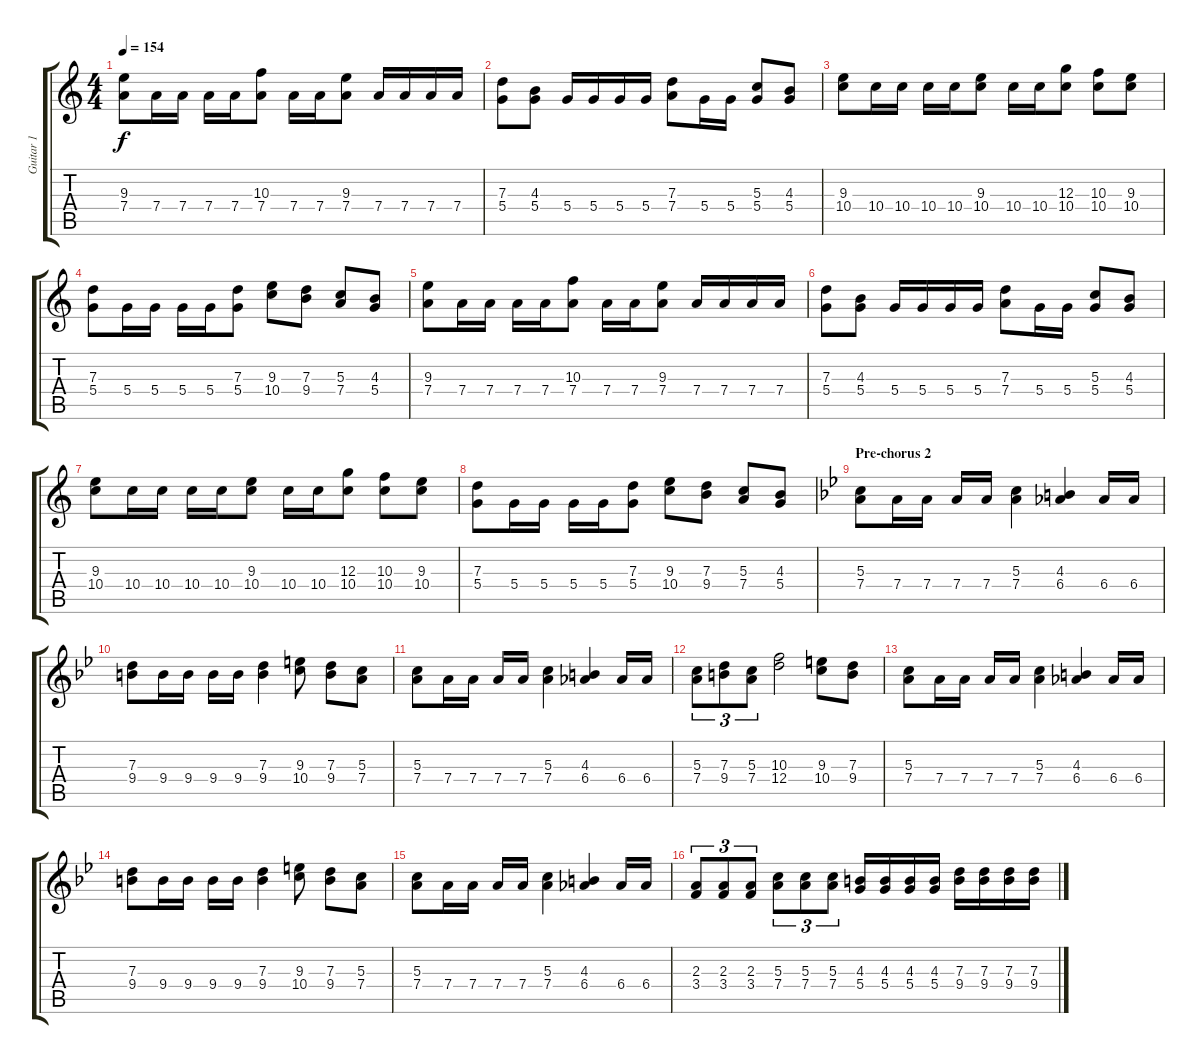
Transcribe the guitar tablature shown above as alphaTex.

\track ("Guitar 1" "Guitar 1") {instrument distortionguitar}
\staff {score tabs}
\tuning (E4 B3 G3 D3 A2 E2) {hide}
\ts (4 4)
\tempo 154
\clef g2
\ks c
(9.3 7.4).8{dy f} 7.4.16 7.4.16 7.4.16 7.4.16 (10.3 7.4).8 7.4.16 7.4.16 (9.3 7.4).8 7.4.16 7.4.16 7.4.16 7.4.16 |
(7.3 5.4).8 (4.3 5.4).8 5.4.16 5.4.16 5.4.16 5.4.16 (7.3 7.4).8 5.4.16 5.4.16 (5.3 5.4).8 (4.3 5.4).8 |
(9.3 10.4).8 10.4.16 10.4.16 10.4.16 10.4.16 (9.3 10.4).8 10.4.16 10.4.16 (12.3 10.4).8 (10.3 10.4).8 (9.3 10.4).8 |
(7.3 5.4).8 5.4.16 5.4.16 5.4.16 5.4.16 (7.3 5.4).8 (9.3 10.4).8 (7.3 9.4).8 (5.3 7.4).8 (4.3 5.4).8 |
(9.3 7.4).8 7.4.16 7.4.16 7.4.16 7.4.16 (10.3 7.4).8 7.4.16 7.4.16 (9.3 7.4).8 7.4.16 7.4.16 7.4.16 7.4.16 |
(7.3 5.4).8 (4.3 5.4).8 5.4.16 5.4.16 5.4.16 5.4.16 (7.3 7.4).8 5.4.16 5.4.16 (5.3 5.4).8 (4.3 5.4).8 |
(9.3 10.4).8 10.4.16 10.4.16 10.4.16 10.4.16 (9.3 10.4).8 10.4.16 10.4.16 (12.3 10.4).8 (10.3 10.4).8 (9.3 10.4).8 |
(7.3 5.4).8 5.4.16 5.4.16 5.4.16 5.4.16 (7.3 5.4).8 (9.3 10.4).8 (7.3 9.4).8 (5.3 7.4).8 (4.3 5.4).8 |
\section ("" "Pre-chorus 2")
\ks gminor
(5.3 7.4).8 7.4.16 7.4.16 7.4.16 7.4.16 (5.3 7.4).4 (4.3 6.4).4 6.4.16 6.4.16 |
(7.3 9.4).8 9.4.16 9.4.16 9.4.16 9.4.16 (7.3 9.4).4 (9.3 10.4).8 (7.3 9.4).8 (5.3 7.4).8 |
(5.3 7.4).8 7.4.16 7.4.16 7.4.16 7.4.16 (5.3 7.4).4 (4.3 6.4).4 6.4.16 6.4.16 |
(5.3 7.4).8{tu (3 2)} (7.3 9.4).8{tu (3 2)} (5.3 7.4).8{tu (3 2)} (10.3 12.4).2 (9.3 10.4).8 (7.3 9.4).8 |
(5.3 7.4).8 7.4.16 7.4.16 7.4.16 7.4.16 (5.3 7.4).4 (4.3 6.4).4 6.4.16 6.4.16 |
(7.3 9.4).8 9.4.16 9.4.16 9.4.16 9.4.16 (7.3 9.4).4 (9.3 10.4).8 (7.3 9.4).8 (5.3 7.4).8 |
(5.3 7.4).8 7.4.16 7.4.16 7.4.16 7.4.16 (5.3 7.4).4 (4.3 6.4).4 6.4.16 6.4.16 |
(2.3 3.4).8{tu (3 2)} (2.3 3.4).8{tu (3 2)} (2.3 3.4).8{tu (3 2)} (5.3 7.4).8{tu (3 2)} (5.3 7.4).8{tu (3 2)} (5.3 7.4).8{tu (3 2)} (4.3 5.4).16 (4.3 5.4).16 (4.3 5.4).16 (4.3 5.4).16 (7.3 9.4).16 (7.3 9.4).16 (7.3 9.4).16 (7.3 9.4).16
